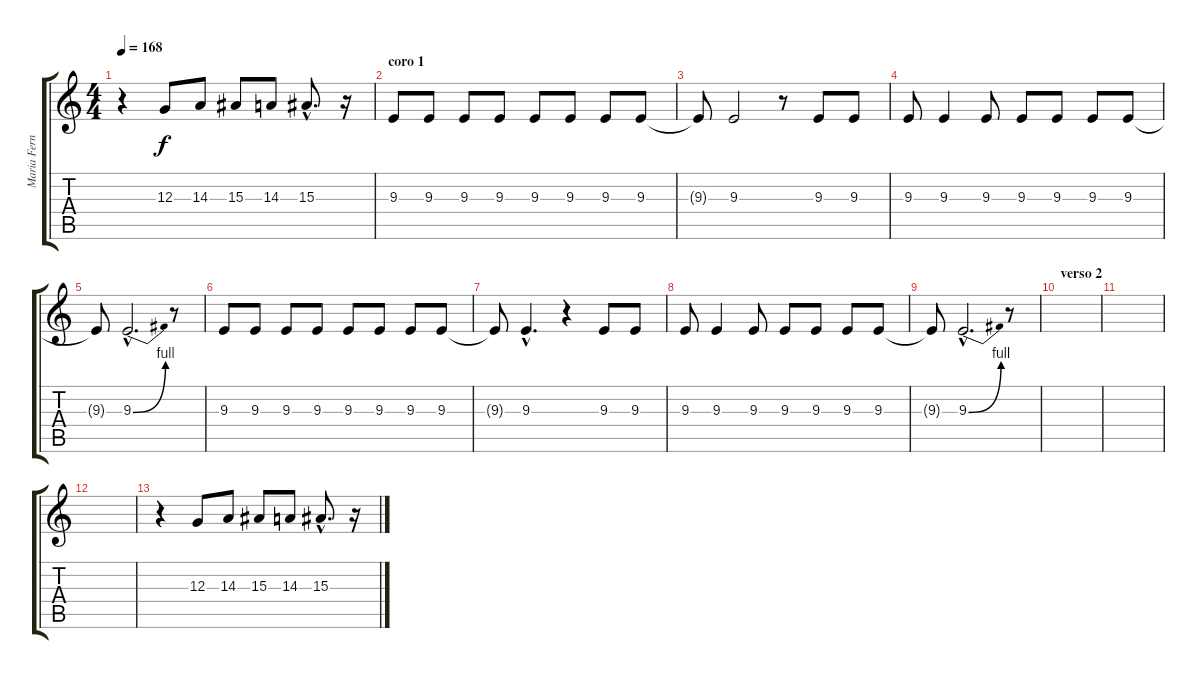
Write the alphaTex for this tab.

\track ("Maria Fernanda (voz)" "Maria Fern") {instrument lead3calliope}
\staff {score tabs}
\tuning (E4 B3 G3 D3 A2 E2) {hide}
\ts (4 4)
\tempo 168
\clef g2
\ks c
r.4{dy f} 12.3.8 14.3.8 15.3.8 14.3.8 15.3{hac}.8{d} r.16 |
\section ("" "coro 1")
9.3.8 9.3.8 9.3.8 9.3.8 9.3.8 9.3.8 9.3.8 9.3.8 |
9.3{t}.8 9.3.2 r.8 9.3.8 9.3.8 |
9.3.8 9.3.4 9.3.8 9.3.8 9.3.8 9.3.8 9.3.8 |
9.3{t}.8 9.3{be (bend 0 0 60 4) hac}.2{d} r.8 |
9.3.8 9.3.8 9.3.8 9.3.8 9.3.8 9.3.8 9.3.8 9.3.8 |
9.3{t}.8 9.3{hac}.4{d} r.4 9.3.8 9.3.8 |
9.3.8 9.3.4 9.3.8 9.3.8 9.3.8 9.3.8 9.3.8 |
9.3{t}.8 9.3{be (bend 0 0 60 4) hac}.2{d} r.8 |
\section ("" "verso 2")
|
|
|
r.4 12.3.8 14.3.8 15.3.8 14.3.8 15.3{hac}.8{d} r.16
